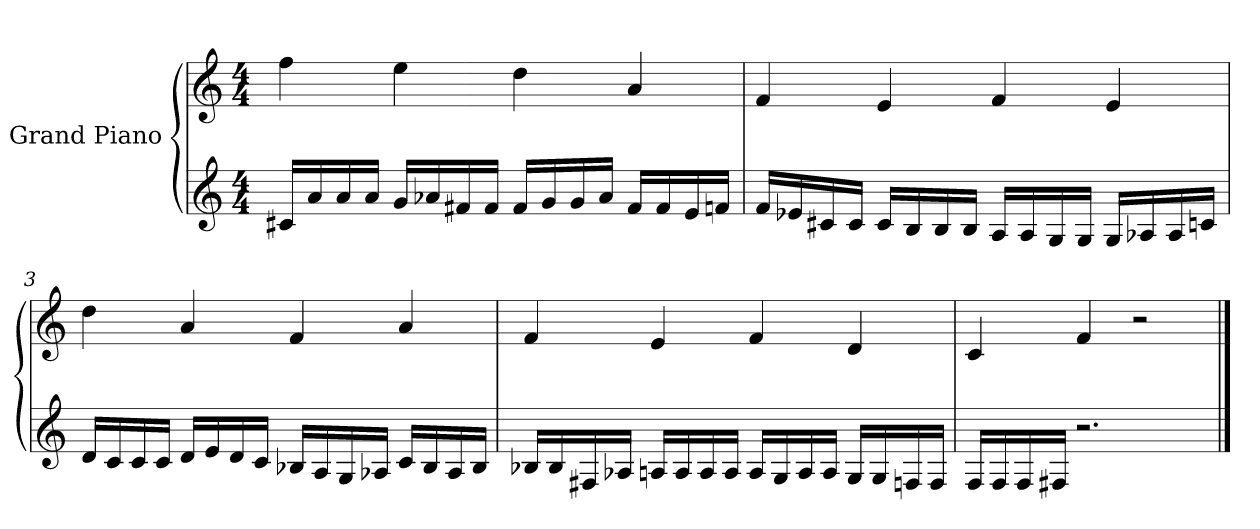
**kern	**kern
*part2	*part1
*staff2	*staff1
*I"Grand Piano	*I"Grand Piano
*clefG2	*clefG2
*k[]	*k[]
*C:	*C:
*M4/4	*M4/4
*MM60	*MM60
=1	=1
16c#XLL	4ff
16a	.
16a	.
16aJJ	.
16gLL	4ee
16a-X	.
16f#X	.
16f#JJ	.
16f#LL	4dd
16g	.
16g	.
16a-JJ	.
16f#LL	4a
16f#	.
16e	.
16fnJJ	.
=2	=2
16fLL	4f
16e-X	.
16c#X	.
16c#JJ	.
16c#LL	4e
16B	.
16B	.
16BJJ	.
16ALL	4f
16A	.
16G	.
16GJJ	.
16GLL	4e
16A-X	.
16A-	.
16cnJJ	.
=3	=3
16dLL	4dd
16c	.
16c	.
16cJJ	.
16dLL	4a
16e	.
16d	.
16cJJ	.
16B-XLL	4f
16A	.
16G	.
16A-XJJ	.
16cLL	4a
16B-	.
16A-	.
16B-JJ	.
=4	=4
16B-XLL	4f
16B-	.
16F#X	.
16A-XJJ	.
16AnLL	4e
16A	.
16A	.
16AJJ	.
16ALL	4f
16G	.
16A	.
16AJJ	.
16GLL	4d
16G	.
16Fn	.
16FJJ	.
=5	=5
16FLL	4c
16F	.
16F	.
16F#XJJ	.
2.r	4f
.	2r
==	==
*-	*-
